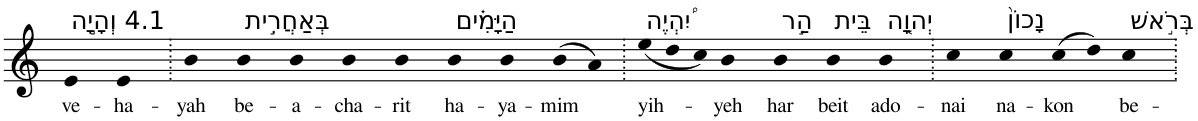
**kern	**text
*part1	*part1
*staff1	*staff1
*I"Piano	*
*I'Pno	*
*clefG2	*
*k[]	*
=1	=1
!LO:TX:a:t=4.1 וְהָיָ֣ה	!
!	!LO:LY:b
4e	ve-
!	!LO:LY:b
4e	-ha-
=2.	=2.
!	!LO:LY:b
4b	-yah
!LO:TX:a:t=בְּאַחֲרִ֣ית	!
!	!LO:LY:b
4b	be-
!	!LO:LY:b
4b	-a-
!	!LO:LY:b
4b	-cha-
!	!LO:LY:b
4b	-rit
!LO:TX:a:t=הַיָּמִ֗ים	!
!	!LO:LY:b
4b	ha-
!	!LO:LY:b
4b	-ya-
!	!LO:LY:b
(>8b	-mim
8a)	.
=3.	=3.
!LO:TX:a:t=יִ֠הְיֶה	!
!	!LO:LY:b
(<12ee	yih-
12dd	.
12cc)	.
!	!LO:LY:b
4b	-yeh
!LO:TX:a:t=הַ֣ר	!
!	!LO:LY:b
4b	har
!LO:TX:a:t=בֵּית	!
!	!LO:LY:b
4b	beit
!LO:TX:a:t=יְהוָ֤ה	!
!	!LO:LY:b
4b	ado-
=4.	=4.
!	!LO:LY:b
4cc	-nai
!LO:TX:a:t=נָכוֹן֙	!
!	!LO:LY:b
4cc	na-
!	!LO:LY:b
(>8cc	-kon
8dd)	.
!LO:TX:a:t=בְּרֹ֣אשׁ	!
!	!LO:LY:b
4cc	be-
=.	=.
*-	*-
